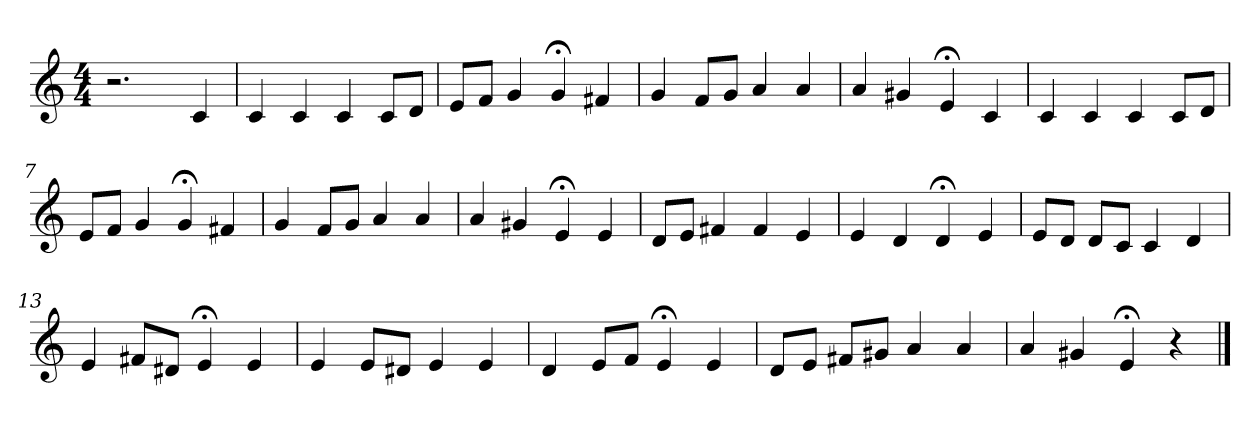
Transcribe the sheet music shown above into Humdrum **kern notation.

**kern
*part1
*staff1
*clefG2
*k[]
*C:
*M4/4
=1
2.r
4c
=2
4c
4c
4c
8c/L
8d/J
=3
8e/L
8f/J
4g
4g;<
4f#X
=4
4g
8f/L
8g/J
4a
4a
=5
4a
4g#X
4e;<
4c
=6
4c
4c
4c
8c/L
8d/J
=7
8e/L
8f/J
4g
4g;<
4f#X
=8
4g
8f/L
8g/J
4a
4a
=9
4a
4g#X
4e;<
4e
=10
8d/L
8e/J
4f#X
4f#
4e
=11
4e
4d
4d;<
4e
=12
8e/L
8d/J
8d/L
8c/J
4c
4d
=13
4e
8f#X/L
8d#X/J
4e;<
4e
=14
4e
8e/L
8d#X/J
4e
4e
=15
4d
8e/L
8f/J
4e;<
4e
=16
8d/L
8e/J
8f#X/L
8g#X/J
4a
4a
=17
4a
4g#X
4e;<
4r
==
*-
